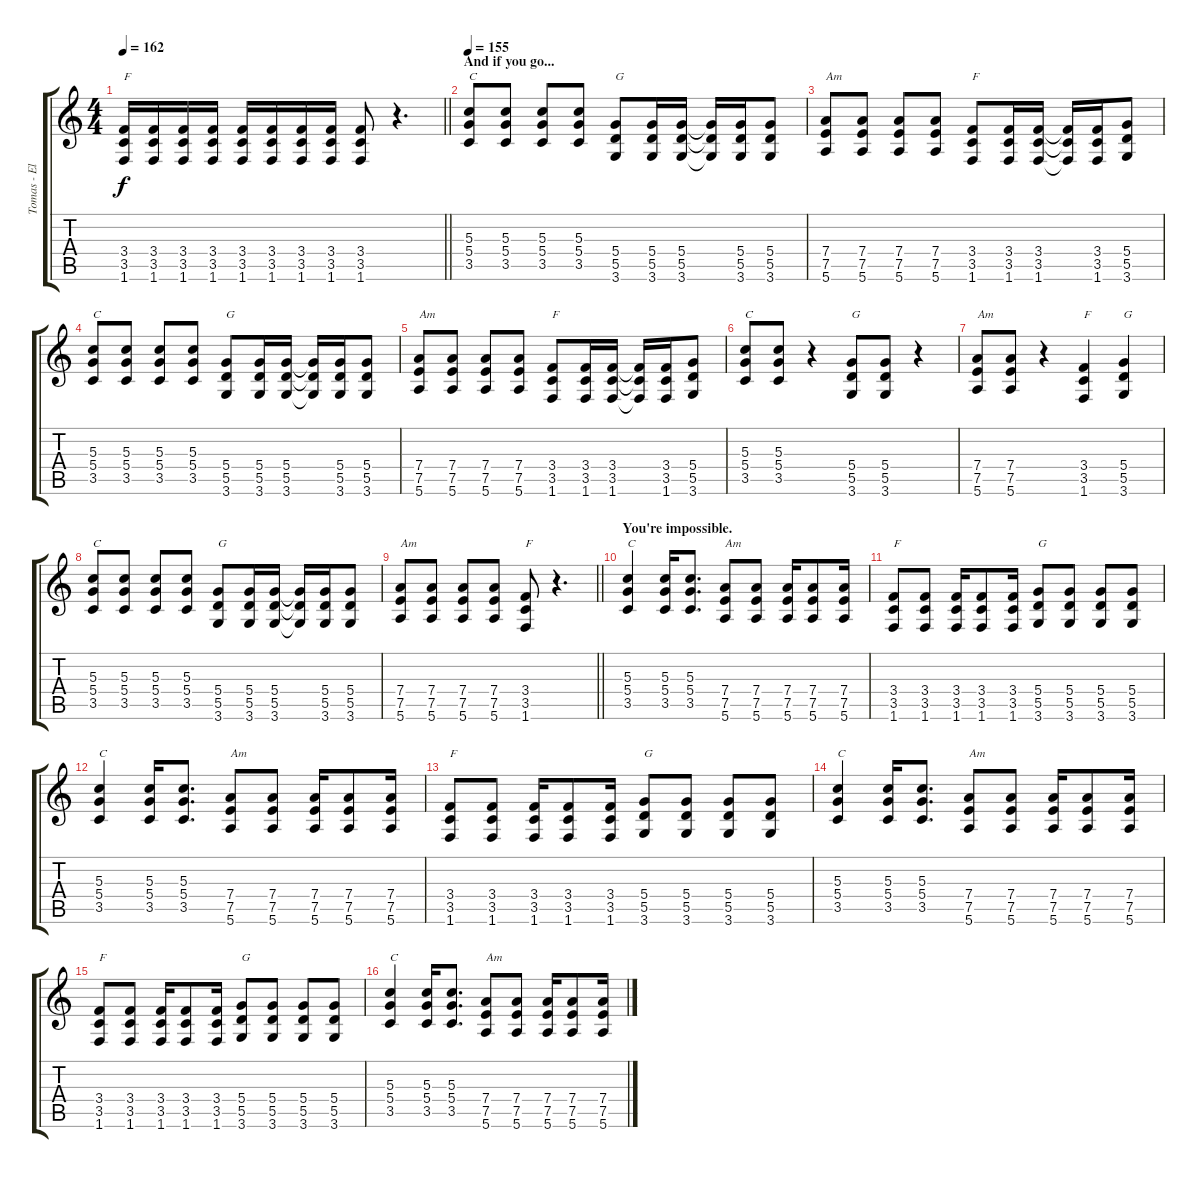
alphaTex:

\track ("Tomas - Elec. Guitar" "Tomas - El") {instrument electricguitarclean}
\staff {score tabs}
\tuning (E4 B3 G3 D3 A2 E2) {hide}
\ts (4 4)
\tempo 162
\clef g2
\barLineRight lightlight
\ks c
(3.4 3.5 1.6).16{txt "F" dy f} (3.4 3.5 1.6).16 (3.4 3.5 1.6).16 (3.4 3.5 1.6).16 (3.4 3.5 1.6).16 (3.4 3.5 1.6).16 (3.4 3.5 1.6).16 (3.4 3.5 1.6).16 (3.4 3.5 1.6).8 r.4{d} |
\section ("" "And if you go...")
\tempo 155
(5.3 5.4 3.5).8{txt "C"} (5.3 5.4 3.5).8 (5.3 5.4 3.5).8 (5.3 5.4 3.5).8 (5.4 5.5 3.6).8{txt "G"} (5.4 5.5 3.6).16 (5.4 5.5 3.6).16 (5.4{t} 5.5{t} 3.6{t}).16 (5.4 5.5 3.6).16 (5.4 5.5 3.6).8 |
(7.4 7.5 5.6).8{txt "Am"} (7.4 7.5 5.6).8 (7.4 7.5 5.6).8 (7.4 7.5 5.6).8 (3.4 3.5 1.6).8{txt "F"} (3.4 3.5 1.6).16 (3.4 3.5 1.6).16 (3.4{t} 3.5{t} 1.6{t}).16 (3.4 3.5 1.6).16 (5.4 5.5 3.6).8 |
(5.3 5.4 3.5).8{txt "C"} (5.3 5.4 3.5).8 (5.3 5.4 3.5).8 (5.3 5.4 3.5).8 (5.4 5.5 3.6).8{txt "G"} (5.4 5.5 3.6).16 (5.4 5.5 3.6).16 (5.4{t} 5.5{t} 3.6{t}).16 (5.4 5.5 3.6).16 (5.4 5.5 3.6).8 |
(7.4 7.5 5.6).8{txt "Am"} (7.4 7.5 5.6).8 (7.4 7.5 5.6).8 (7.4 7.5 5.6).8 (3.4 3.5 1.6).8{txt "F"} (3.4 3.5 1.6).16 (3.4 3.5 1.6).16 (3.4{t} 3.5{t} 1.6{t}).16 (3.4 3.5 1.6).16 (5.4 5.5 3.6).8 |
(5.3 5.4 3.5).8{txt "C"} (5.3 5.4 3.5).8 r.4 (5.4 5.5 3.6).8{txt "G"} (5.4 5.5 3.6).8 r.4 |
(7.4 7.5 5.6).8{txt "Am"} (7.4 7.5 5.6).8 r.4 (3.4 3.5 1.6).4{txt "F"} (5.4 5.5 3.6).4{txt "G"} |
(5.3 5.4 3.5).8{txt "C"} (5.3 5.4 3.5).8 (5.3 5.4 3.5).8 (5.3 5.4 3.5).8 (5.4 5.5 3.6).8{txt "G"} (5.4 5.5 3.6).16 (5.4 5.5 3.6).16 (5.4{t} 5.5{t} 3.6{t}).16 (5.4 5.5 3.6).16 (5.4 5.5 3.6).8 |
\barLineRight lightlight
(7.4 7.5 5.6).8{txt "Am"} (7.4 7.5 5.6).8 (7.4 7.5 5.6).8 (7.4 7.5 5.6).8 (3.4 3.5 1.6).8{txt "F"} r.4{d} |
\section ("" "You're impossible.")
(5.3 5.4 3.5).4{txt "C"} (5.3 5.4 3.5).16 (5.3 5.4 3.5).8{d} (7.4 7.5 5.6).8{txt "Am"} (7.4 7.5 5.6).8 (7.4 7.5 5.6).16 (7.4 7.5 5.6).8 (7.4 7.5 5.6).16 |
(3.4 3.5 1.6).8{txt "F"} (3.4 3.5 1.6).8 (3.4 3.5 1.6).16 (3.4 3.5 1.6).8 (3.4 3.5 1.6).16 (5.4 5.5 3.6).8{txt "G"} (5.4 5.5 3.6).8 (5.4 5.5 3.6).8 (5.4 5.5 3.6).8 |
(5.3 5.4 3.5).4{txt "C"} (5.3 5.4 3.5).16 (5.3 5.4 3.5).8{d} (7.4 7.5 5.6).8{txt "Am"} (7.4 7.5 5.6).8 (7.4 7.5 5.6).16 (7.4 7.5 5.6).8 (7.4 7.5 5.6).16 |
(3.4 3.5 1.6).8{txt "F"} (3.4 3.5 1.6).8 (3.4 3.5 1.6).16 (3.4 3.5 1.6).8 (3.4 3.5 1.6).16 (5.4 5.5 3.6).8{txt "G"} (5.4 5.5 3.6).8 (5.4 5.5 3.6).8 (5.4 5.5 3.6).8 |
(5.3 5.4 3.5).4{txt "C"} (5.3 5.4 3.5).16 (5.3 5.4 3.5).8{d} (7.4 7.5 5.6).8{txt "Am"} (7.4 7.5 5.6).8 (7.4 7.5 5.6).16 (7.4 7.5 5.6).8 (7.4 7.5 5.6).16 |
(3.4 3.5 1.6).8{txt "F"} (3.4 3.5 1.6).8 (3.4 3.5 1.6).16 (3.4 3.5 1.6).8 (3.4 3.5 1.6).16 (5.4 5.5 3.6).8{txt "G"} (5.4 5.5 3.6).8 (5.4 5.5 3.6).8 (5.4 5.5 3.6).8 |
(5.3 5.4 3.5).4{txt "C"} (5.3 5.4 3.5).16 (5.3 5.4 3.5).8{d} (7.4 7.5 5.6).8{txt "Am"} (7.4 7.5 5.6).8 (7.4 7.5 5.6).16 (7.4 7.5 5.6).8 (7.4 7.5 5.6).16
